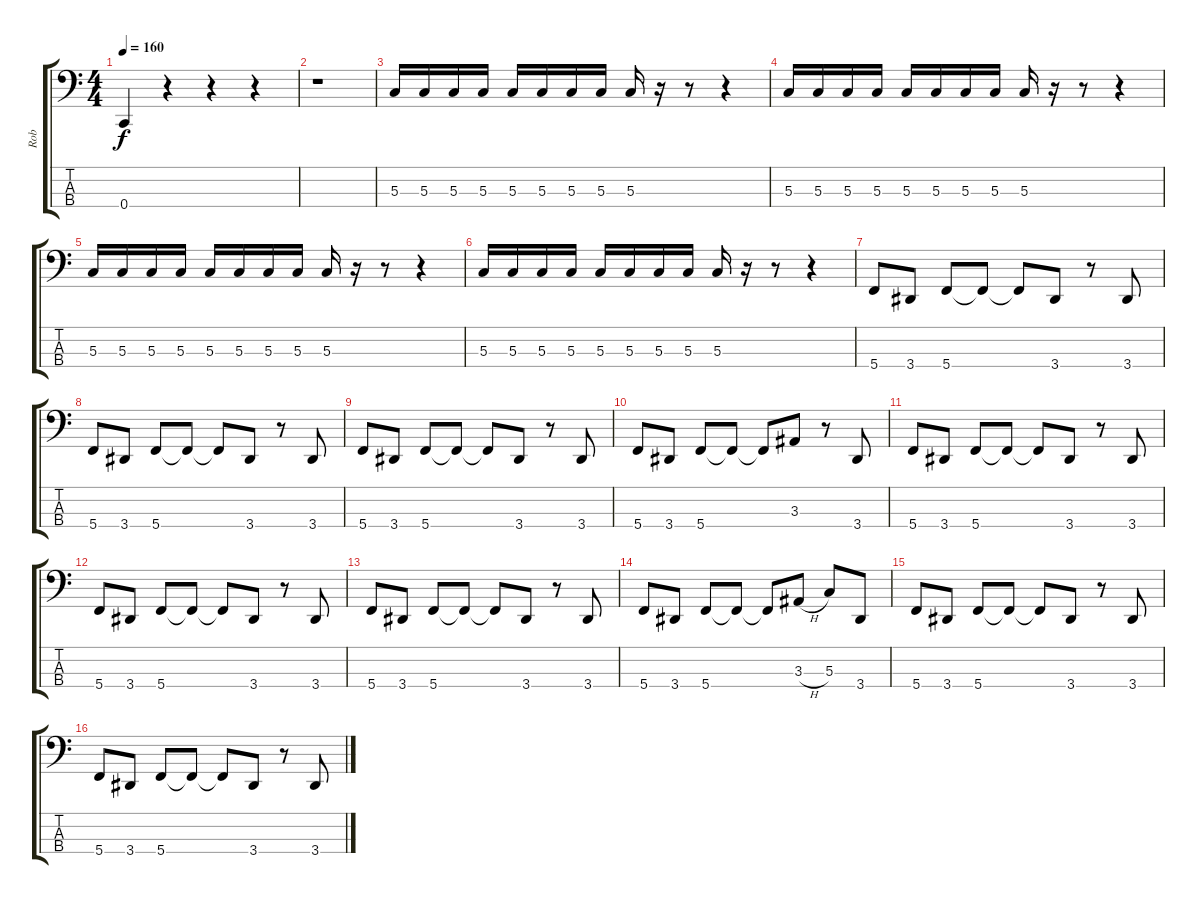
\track ("Rob" "Rob") {instrument electricbassfinger}
\staff {score tabs}
\tuning (F2 C2 G1 C1) {hide}
\ts (4 4)
\tempo 160
\clef f4
\ks c
0.4.4{dy f} r.4 r.4 r.4 |
r.1 |
5.3.16 5.3.16 5.3.16 5.3.16 5.3.16 5.3.16 5.3.16 5.3.16 5.3.16 r.16 r.8 r.4 |
5.3.16 5.3.16 5.3.16 5.3.16 5.3.16 5.3.16 5.3.16 5.3.16 5.3.16 r.16 r.8 r.4 |
5.3.16 5.3.16 5.3.16 5.3.16 5.3.16 5.3.16 5.3.16 5.3.16 5.3.16 r.16 r.8 r.4 |
5.3.16 5.3.16 5.3.16 5.3.16 5.3.16 5.3.16 5.3.16 5.3.16 5.3.16 r.16 r.8 r.4 |
5.4.8 3.4.8 5.4.8 5.4{t}.8 5.4{t}.8 3.4.8 r.8 3.4.8 |
5.4.8 3.4.8 5.4.8 5.4{t}.8 5.4{t}.8 3.4.8 r.8 3.4.8 |
5.4.8 3.4.8 5.4.8 5.4{t}.8 5.4{t}.8 3.4.8 r.8 3.4.8 |
5.4.8 3.4.8 5.4.8 5.4{t}.8 5.4{t}.8 3.3.8 r.8 3.4.8 |
5.4.8 3.4.8 5.4.8 5.4{t}.8 5.4{t}.8 3.4.8 r.8 3.4.8 |
5.4.8 3.4.8 5.4.8 5.4{t}.8 5.4{t}.8 3.4.8 r.8 3.4.8 |
5.4.8 3.4.8 5.4.8 5.4{t}.8 5.4{t}.8 3.4.8 r.8 3.4.8 |
5.4.8 3.4.8 5.4.8 5.4{t}.8 5.4{t}.8 3.3{h}.8 5.3.8 3.4.8 |
5.4.8 3.4.8 5.4.8 5.4{t}.8 5.4{t}.8 3.4.8 r.8 3.4.8 |
5.4.8 3.4.8 5.4.8 5.4{t}.8 5.4{t}.8 3.4.8 r.8 3.4.8
